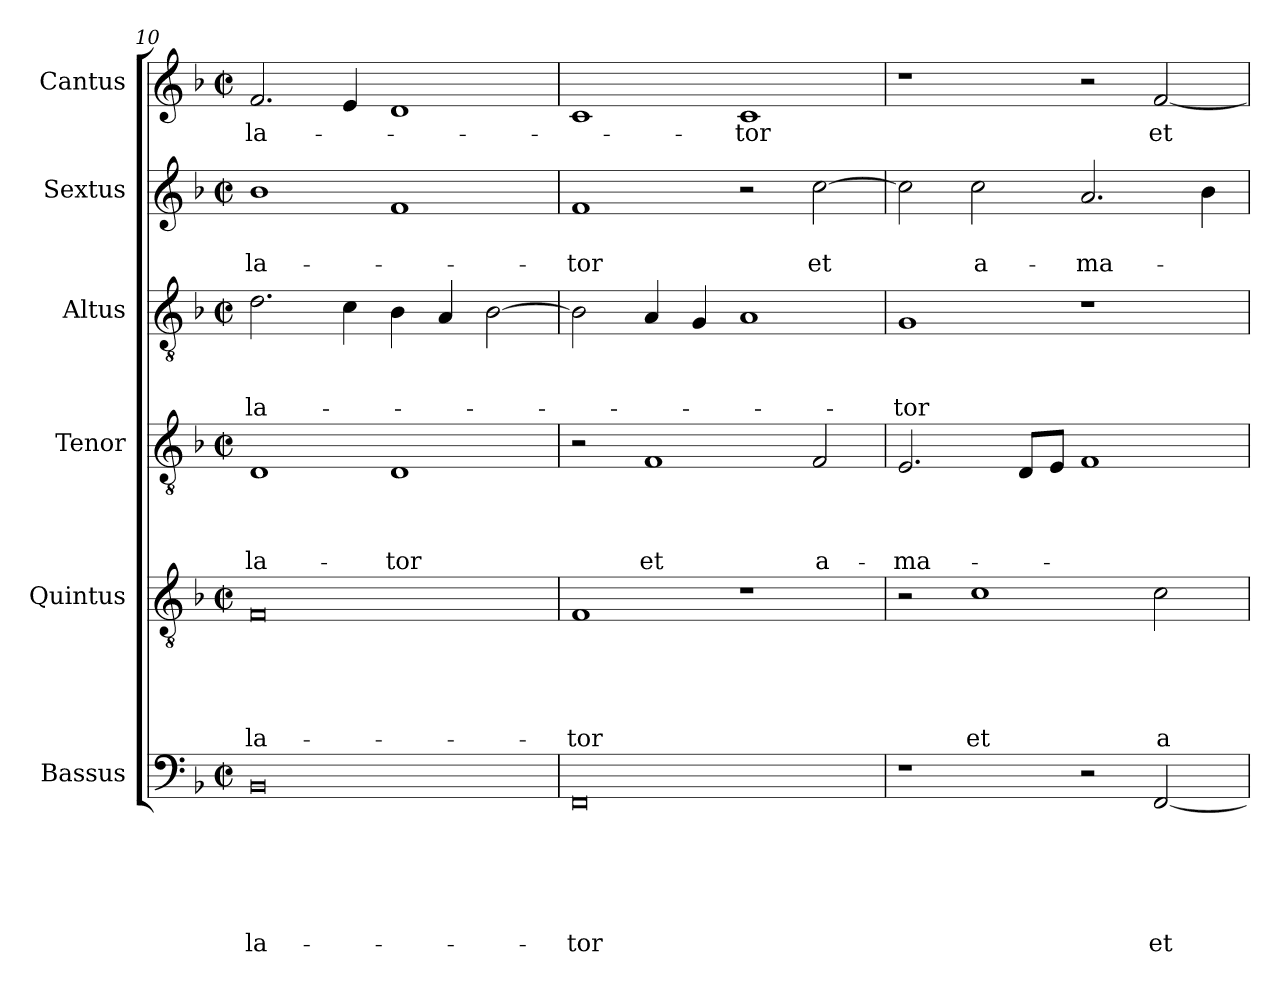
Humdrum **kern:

**kern	**text	**text	**text	**text	**text	**text	**kern	**text	**text	**text	**text	**text	**kern	**text	**text	**text	**text	**kern	**text	**text	**text	**kern	**text	**text	**kern	**text
*part6	*part6	*part6	*part6	*part6	*part6	*part6	*part5	*part5	*part5	*part5	*part5	*part5	*part4	*part4	*part4	*part4	*part4	*part3	*part3	*part3	*part3	*part2	*part2	*part2	*part1	*part1
*staff6	*staff6	*staff6	*staff6	*staff6	*staff6	*staff6	*staff5	*staff5	*staff5	*staff5	*staff5	*staff5	*staff4	*staff4	*staff4	*staff4	*staff4	*staff3	*staff3	*staff3	*staff3	*staff2	*staff2	*staff2	*staff1	*staff1
*I"Bassus	*	*	*	*	*	*	*I"Quintus	*	*	*	*	*	*I"Tenor	*	*	*	*	*I"Altus	*	*	*	*I"Sextus	*	*	*I"Cantus	*
*clefF4	*	*	*	*	*	*	*clefGv2	*	*	*	*	*	*clefGv2	*	*	*	*	*clefGv2	*	*	*	*clefG2	*	*	*clefG2	*
*k[b-]	*	*	*	*	*	*	*k[b-]	*	*	*	*	*	*k[b-]	*	*	*	*	*k[b-]	*	*	*	*k[b-]	*	*	*k[b-]	*
*F:	*	*	*	*	*	*	*F:	*	*	*	*	*	*F:	*	*	*	*	*F:	*	*	*	*F:	*	*	*F:	*
*M2/2	*	*	*	*	*	*	*M2/2	*	*	*	*	*	*M2/2	*	*	*	*	*M2/2	*	*	*	*M2/2	*	*	*M2/2	*
*met(c|)	*	*	*	*	*	*	*met(c|)	*	*	*	*	*	*met(c|)	*	*	*	*	*met(c|)	*	*	*	*met(c|)	*	*	*met(c|)	*
=10	=10	=10	=10	=10	=10	=10	=10	=10	=10	=10	=10	=10	=10	=10	=10	=10	=10	=10	=10	=10	=10	=10	=10	=10	=10	=10
!	!	!	!	!	!	!LO:LY:b	!	!	!	!	!	!LO:LY:b	!	!	!	!	!LO:LY:b	!	!	!	!LO:LY:b	!	!	!LO:LY:b	!	!LO:LY:b
0BB-	.	.	.	.	.	-la-	0F	.	.	.	.	-la-	1D	.	.	.	-la-	2.d\	.	.	-la-	1b-	.	-la-	2.f/	-la-
.	.	.	.	.	.	.	.	.	.	.	.	.	.	.	.	.	.	4c\	.	.	.	.	.	.	4e/	.
!	!	!	!	!	!	!	!	!	!	!	!	!	!	!	!	!	!LO:LY:b	!	!	!	!	!	!	!	!	!
.	.	.	.	.	.	.	.	.	.	.	.	.	1D	.	.	.	-tor	4B-\	.	.	.	1f	.	.	1d	.
.	.	.	.	.	.	.	.	.	.	.	.	.	.	.	.	.	.	4A/	.	.	.	.	.	.	.	.
.	.	.	.	.	.	.	.	.	.	.	.	.	.	.	.	.	.	[2B-\	.	.	.	.	.	.	.	.
=11	=11	=11	=11	=11	=11	=11	=11	=11	=11	=11	=11	=11	=11	=11	=11	=11	=11	=11	=11	=11	=11	=11	=11	=11	=11	=11
!	!	!	!	!	!	!LO:LY:b	!	!	!	!	!	!LO:LY:b	!	!	!	!	!	!	!	!	!	!	!	!LO:LY:b	!	!
0FF	.	.	.	.	.	-tor	1F	.	.	.	.	-tor	2r	.	.	.	.	2B-\]	.	.	.	1f	.	-tor	1c	.
!	!	!	!	!	!	!	!	!	!	!	!	!	!	!	!	!	!LO:LY:b	!	!	!	!	!	!	!	!	!
.	.	.	.	.	.	.	.	.	.	.	.	.	1F	.	.	.	et	4A/	.	.	.	.	.	.	.	.
.	.	.	.	.	.	.	.	.	.	.	.	.	.	.	.	.	.	4G/	.	.	.	.	.	.	.	.
!	!	!	!	!	!	!	!	!	!	!	!	!	!	!	!	!	!	!	!	!	!	!	!	!	!	!LO:LY:b
.	.	.	.	.	.	.	1r	.	.	.	.	.	.	.	.	.	.	1A	.	.	.	2r	.	.	1c	-tor
!	!	!	!	!	!	!	!	!	!	!	!	!	!	!	!	!	!LO:LY:b	!	!	!	!	!	!	!LO:LY:b	!	!
.	.	.	.	.	.	.	.	.	.	.	.	.	2F/	.	.	.	a-	.	.	.	.	[2cc\	.	et	.	.
=12	=12	=12	=12	=12	=12	=12	=12	=12	=12	=12	=12	=12	=12	=12	=12	=12	=12	=12	=12	=12	=12	=12	=12	=12	=12	=12
!	!	!	!	!	!	!	!	!	!	!	!	!	!	!	!	!	!LO:LY:b	!	!	!	!LO:LY:b	!	!	!	!	!
1r	.	.	.	.	.	.	2r	.	.	.	.	.	2.E/	.	.	.	-ma-	1G	.	.	-tor	2cc\]	.	.	1r	.
!	!	!	!	!	!	!	!	!	!	!	!	!LO:LY:b	!	!	!	!	!	!	!	!	!	!	!	!LO:LY:b	!	!
.	.	.	.	.	.	.	1c	.	.	.	.	et	.	.	.	.	.	.	.	.	.	2cc\	.	a-	.	.
.	.	.	.	.	.	.	.	.	.	.	.	.	8D/L	.	.	.	.	.	.	.	.	.	.	.	.	.
.	.	.	.	.	.	.	.	.	.	.	.	.	8E/J	.	.	.	.	.	.	.	.	.	.	.	.	.
!	!	!	!	!	!	!	!	!	!	!	!	!	!	!	!	!	!	!	!	!	!	!	!	!LO:LY:b	!	!
2r	.	.	.	.	.	.	.	.	.	.	.	.	1F	.	.	.	.	1r	.	.	.	2.a/	.	-ma-	2r	.
!	!	!	!	!	!	!LO:LY:b	!	!	!	!	!	!LO:LY:b	!	!	!	!	!	!	!	!	!	!	!	!	!	!LO:LY:b
[2FF/	.	.	.	.	.	et	2c\	.	.	.	.	a-	.	.	.	.	.	.	.	.	.	.	.	.	[2f/	et
.	.	.	.	.	.	.	.	.	.	.	.	.	.	.	.	.	.	.	.	.	.	4b-\	.	.	.	.
=	=	=	=	=	=	=	=	=	=	=	=	=	=	=	=	=	=	=	=	=	=	=	=	=	=	=
*-	*-	*-	*-	*-	*-	*-	*-	*-	*-	*-	*-	*-	*-	*-	*-	*-	*-	*-	*-	*-	*-	*-	*-	*-	*-	*-
